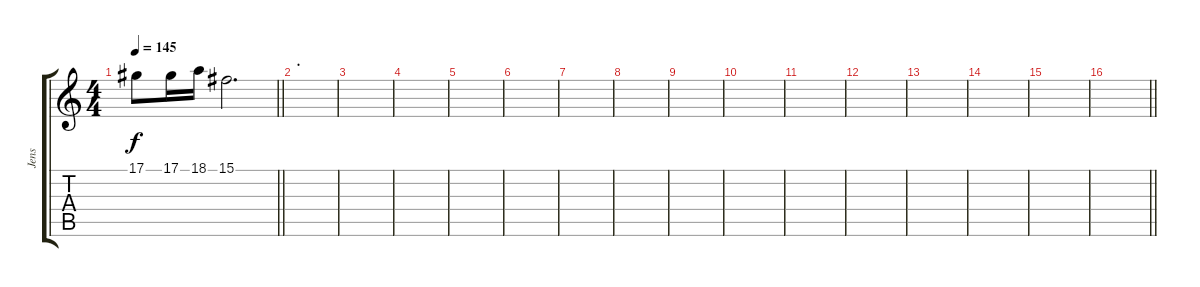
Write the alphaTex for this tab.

\track ("Jens " "Jens ") {instrument pad4choir}
\staff {score tabs}
\tuning (Eb4 Bb3 Gb3 Db3 Ab2 Eb2) {hide}
\ts (4 4)
\tempo 145
\clef g2
\barLineRight lightlight
\ks c
17.1{t}.8{dy f} 17.1.16 18.1.16 15.1.2{d} |
\section ("" ".")
|
|
|
|
|
|
|
|
|
|
|
|
|
|
\barLineRight lightlight
